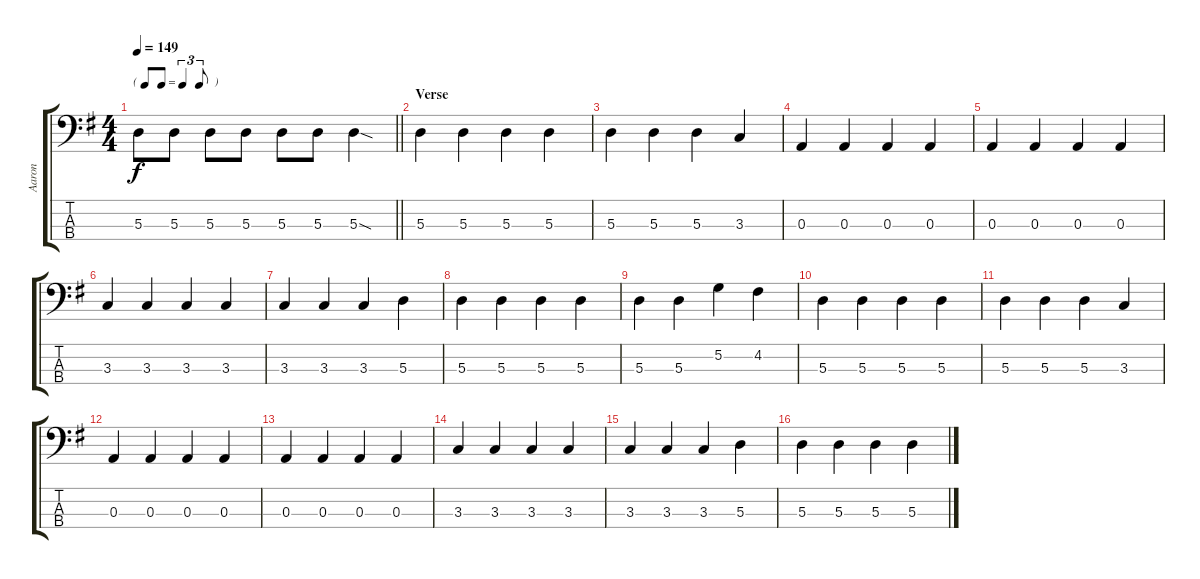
\track ("Aaron" "Aaron") {instrument electricbasspick}
\staff {score tabs}
\tuning (G2 D2 A1 D1) {hide}
\ts (4 4)
\tf triplet8th
\tempo 149
\clef f4
\barLineRight lightlight
\ks g
5.3.8{dy f} 5.3.8 5.3.8 5.3.8 5.3.8 5.3.8 5.3{sod}.4 |
\section ("" "Verse")
5.3.4 5.3.4 5.3.4 5.3.4 |
5.3.4 5.3.4 5.3.4 3.3.4 |
0.3.4 0.3.4 0.3.4 0.3.4 |
0.3.4 0.3.4 0.3.4 0.3.4 |
3.3.4 3.3.4 3.3.4 3.3.4 |
3.3.4 3.3.4 3.3.4 5.3.4 |
5.3.4 5.3.4 5.3.4 5.3.4 |
5.3.4 5.3.4 5.2.4 4.2.4 |
5.3.4 5.3.4 5.3.4 5.3.4 |
5.3.4 5.3.4 5.3.4 3.3.4 |
0.3.4 0.3.4 0.3.4 0.3.4 |
0.3.4 0.3.4 0.3.4 0.3.4 |
3.3.4 3.3.4 3.3.4 3.3.4 |
3.3.4 3.3.4 3.3.4 5.3.4 |
5.3.4 5.3.4 5.3.4 5.3.4
